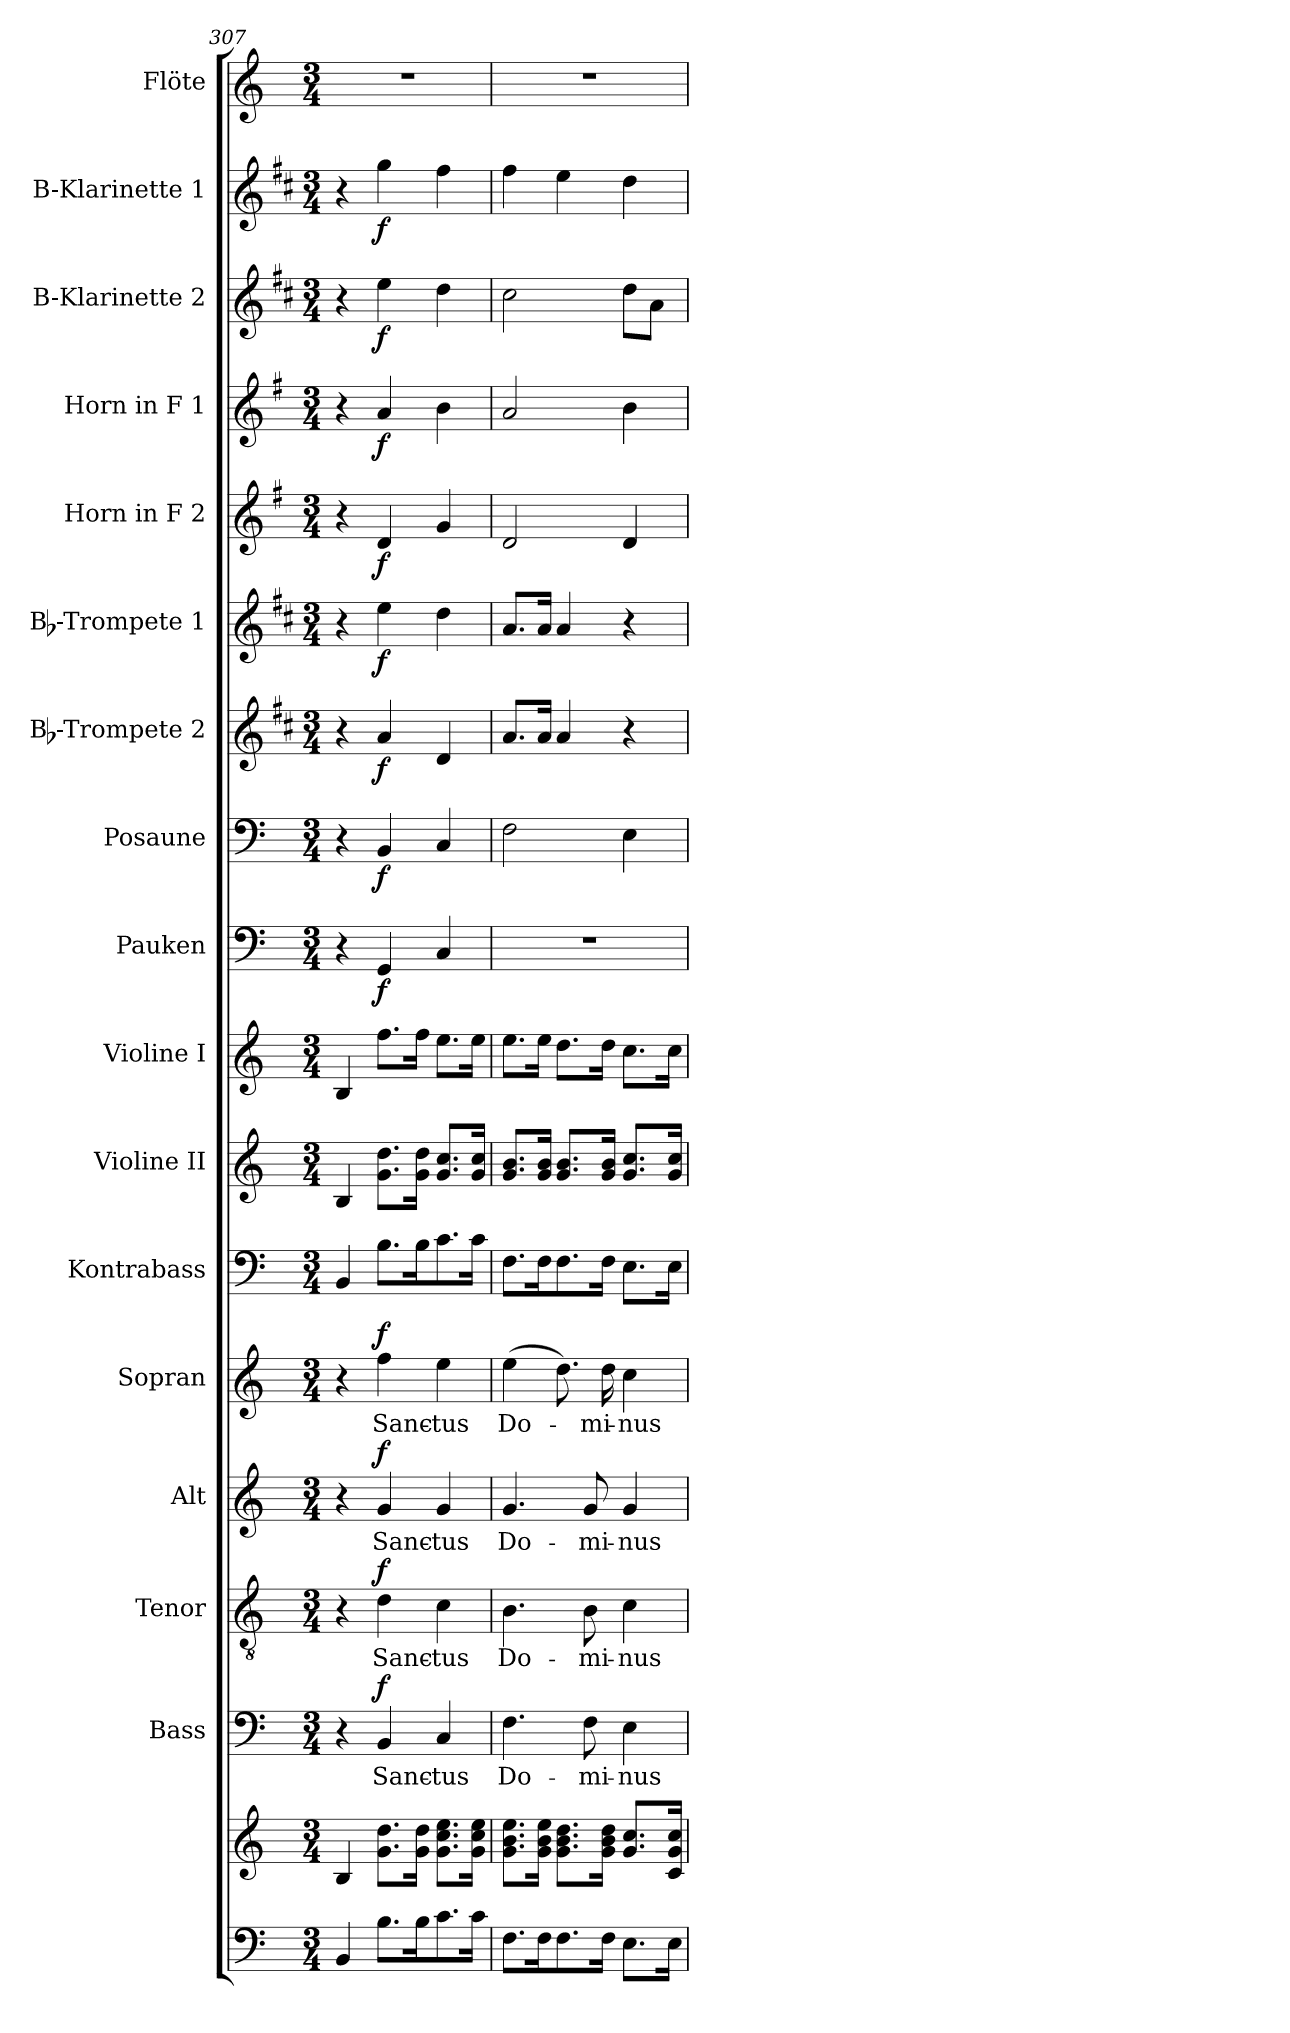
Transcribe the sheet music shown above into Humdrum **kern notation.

**kern	**kern	**kern	**text	**dynam	**kern	**text	**dynam	**kern	**text	**dynam	**kern	**text	**dynam	**kern	**kern	**kern	**kern	**dynam	**kern	**dynam	**kern	**dynam	**kern	**dynam	**kern	**dynam	**kern	**dynam	**kern	**dynam	**kern	**dynam	**kern
*part17	*part17	*part16	*part16	*part16	*part15	*part15	*part15	*part14	*part14	*part14	*part13	*part13	*part13	*part12	*part11	*part10	*part9	*part9	*part8	*part8	*part7	*part7	*part6	*part6	*part5	*part5	*part4	*part4	*part3	*part3	*part2	*part2	*part1
*staff18	*staff17	*staff16	*staff16	*staff16	*staff15	*staff15	*staff15	*staff14	*staff14	*staff14	*staff13	*staff13	*staff13	*staff12	*staff11	*staff10	*staff9	*staff9	*staff8	*staff8	*staff7	*staff7	*staff6	*staff6	*staff5	*staff5	*staff4	*staff4	*staff3	*staff3	*staff2	*staff2	*staff1
*	*	*I"Bass	*	*	*I"Tenor	*	*	*I"Alt	*	*	*I"Sopran	*	*	*I"Kontrabass	*I"Violine II	*I"Violine I	*I"Pauken	*	*I"Posaune	*	*I"Bb-Trompete 2	*	*I"Bb-Trompete 1	*	*I"Horn in F 2	*	*I"Horn in F 1	*	*I"B-Klarinette 2	*	*I"B-Klarinette 1	*	*I"Flöte
*	*	*I'B.	*	*	*I'T.	*	*	*I'A.	*	*	*I'S.	*	*	*I'Kb.	*I'Vl. II	*I'Vl. I	*I'Pk.	*	*I'Pos.	*	*I'Bb Trp. 2	*	*I'Bb Trp. 1	*	*I'Hrn. 2	*	*I'Hrn. 1	*	*I'B Kl. 2	*	*I'B Kl. 1	*	*I'Fl.
!!LO:PB:g=z
*clefF4	*clefG2	*clefF4	*	*	*clefGv2	*	*	*clefG2	*	*	*clefG2	*	*	*clefF4	*clefG2	*clefG2	*clefF4	*	*clefF4	*	*clefG2	*	*clefG2	*	*clefG2	*	*clefG2	*	*clefG2	*	*clefG2	*	*clefG2
*	*	*	*	*	*	*	*	*	*	*	*	*	*	*ITrd7c12	*	*	*	*	*	*	*ITrd1c2	*	*ITrd1c2	*	*ITrd4c7	*	*ITrd4c7	*	*ITrd1c2	*	*ITrd1c2	*	*
*k[]	*k[]	*k[]	*	*	*k[]	*	*	*k[]	*	*	*k[]	*	*	*k[]	*k[]	*k[]	*k[]	*	*k[]	*	*k[]	*	*k[]	*	*k[]	*	*k[]	*	*k[]	*	*k[]	*	*k[]
*C:	*C:	*C:	*	*	*C:	*	*	*C:	*	*	*C:	*	*	*C:	*C:	*C:	*C:	*	*C:	*	*C:	*	*C:	*	*C:	*	*C:	*	*C:	*	*C:	*	*C:
*M3/4	*M3/4	*M3/4	*	*	*M3/4	*	*	*M3/4	*	*	*M3/4	*	*	*M3/4	*M3/4	*M3/4	*M3/4	*	*M3/4	*	*M3/4	*	*M3/4	*	*M3/4	*	*M3/4	*	*M3/4	*	*M3/4	*	*M3/4
=307	=307	=307	=307	=307	=307	=307	=307	=307	=307	=307	=307	=307	=307	=307	=307	=307	=307	=307	=307	=307	=307	=307	=307	=307	=307	=307	=307	=307	=307	=307	=307	=307	=307
4BB/	4B/	4r	.	.	4r	.	.	4r	.	.	4r	.	.	4BBB/	4B/	4B/	4r	.	4r	.	4r	.	4r	.	4r	.	4r	.	4r	.	4r	.	2.r
!	!	!	!LO:LY:b	!LO:DY:a	!	!LO:LY:b	!LO:DY:a	!	!LO:LY:b	!LO:DY:a	!	!LO:LY:b	!LO:DY:a	!	!	!	!	!LO:DY:b	!	!LO:DY:b	!	!LO:DY:b	!	!LO:DY:b	!	!LO:DY:b	!	!LO:DY:b	!	!LO:DY:b	!	!LO:DY:b	!
8.B\L	8.g\ 8.dd\L	4BB/	Sanc-	f	4d\	Sanc-	f	4g/	Sanc-	f	4ff\	Sanc-	f	8.BB\L	8.g\ 8.dd\L	8.ff\L	4GG/	f	4BB/	f	4g/	f	4dd\	f	4G/	f	4d/	f	4dd\	f	4ff\	f	.
16B\k	16g\ 16dd\Jk	.	.	.	.	.	.	.	.	.	.	.	.	16BB\k	16g\ 16dd\Jk	16ff\Jk	.	.	.	.	.	.	.	.	.	.	.	.	.	.	.	.	.
!	!	!	!LO:LY:b	!	!	!LO:LY:b	!	!	!LO:LY:b	!	!	!LO:LY:b	!	!	!	!	!	!	!	!	!	!	!	!	!	!	!	!	!	!	!	!	!
8.c\	8.g\ 8.cc\ 8.ee\L	4C/	-tus	.	4c\	-tus	.	4g/	-tus	.	4ee\	-tus	.	8.C\	8.g/ 8.cc/L	8.ee\L	4C/	.	4C/	.	4c/	.	4cc\	.	4c/	.	4e\	.	4cc\	.	4ee\	.	.
16c\Jk	16g\ 16cc\ 16ee\Jk	.	.	.	.	.	.	.	.	.	.	.	.	16C\Jk	16g/ 16cc/Jk	16ee\Jk	.	.	.	.	.	.	.	.	.	.	.	.	.	.	.	.	.
=308	=308	=308	=308	=308	=308	=308	=308	=308	=308	=308	=308	=308	=308	=308	=308	=308	=308	=308	=308	=308	=308	=308	=308	=308	=308	=308	=308	=308	=308	=308	=308	=308	=308
!	!	!	!LO:LY:b	!	!	!LO:LY:b	!	!	!LO:LY:b	!	!	!LO:LY:b	!	!	!	!	!	!	!	!	!	!	!	!	!	!	!	!	!	!	!	!	!
8.F\L	8.g\ 8.b\ 8.ee\L	4.F\	Do-	.	4.B\	Do-	.	4.g/	Do-	.	(>4ee\	Do-	.	8.FF\L	8.g/ 8.b/L	8.ee\L	2.r	.	2F\	.	8.g/L	.	8.g/L	.	2G/	.	2d/	.	2b\	.	4ee\	.	2.r
16F\k	16g\ 16b\ 16ee\Jk	.	.	.	.	.	.	.	.	.	.	.	.	16FF\k	16g/ 16b/Jk	16ee\Jk	.	.	.	.	16g/Jk	.	16g/Jk	.	.	.	.	.	.	.	.	.	.
8.F\	8.g\ 8.b\ 8.dd\L	.	.	.	.	.	.	.	.	.	8.dd\)	.	.	8.FF\	8.g/ 8.b/L	8.dd\L	.	.	.	.	4g/	.	4g/	.	.	.	.	.	.	.	4dd\	.	.
!	!	!	!LO:LY:b	!	!	!LO:LY:b	!	!	!LO:LY:b	!	!	!	!	!	!	!	!	!	!	!	!	!	!	!	!	!	!	!	!	!	!	!	!
.	.	8F\	-mi-	.	8B\	-mi-	.	8g/	-mi-	.	.	.	.	.	.	.	.	.	.	.	.	.	.	.	.	.	.	.	.	.	.	.	.
!	!	!	!	!	!	!	!	!	!	!	!	!LO:LY:b	!	!	!	!	!	!	!	!	!	!	!	!	!	!	!	!	!	!	!	!	!
16F\Jk	16g\ 16b\ 16dd\Jk	.	.	.	.	.	.	.	.	.	16dd\	-mi-	.	16FF\Jk	16g/ 16b/Jk	16dd\Jk	.	.	.	.	.	.	.	.	.	.	.	.	.	.	.	.	.
!	!	!	!LO:LY:b	!	!	!LO:LY:b	!	!	!LO:LY:b	!	!	!LO:LY:b	!	!	!	!	!	!	!	!	!	!	!	!	!	!	!	!	!	!	!	!	!
8.E\L	8.g/ 8.cc/L	4E\	-nus	.	4c\	-nus	.	4g/	-nus	.	4cc\	-nus	.	8.EE\L	8.g/ 8.cc/L	8.cc\L	.	.	4E\	.	4r	.	4r	.	4G/	.	4e\	.	8cc\L	.	4cc\	.	.
.	.	.	.	.	.	.	.	.	.	.	.	.	.	.	.	.	.	.	.	.	.	.	.	.	.	.	.	.	8g\J	.	.	.	.
16E\Jk	16c/ 16g/ 16cc/Jk	.	.	.	.	.	.	.	.	.	.	.	.	16EE\Jk	16g/ 16cc/Jk	16cc\Jk	.	.	.	.	.	.	.	.	.	.	.	.	.	.	.	.	.
=	=	=	=	=	=	=	=	=	=	=	=	=	=	=	=	=	=	=	=	=	=	=	=	=	=	=	=	=	=	=	=	=	=
*-	*-	*-	*-	*-	*-	*-	*-	*-	*-	*-	*-	*-	*-	*-	*-	*-	*-	*-	*-	*-	*-	*-	*-	*-	*-	*-	*-	*-	*-	*-	*-	*-	*-
